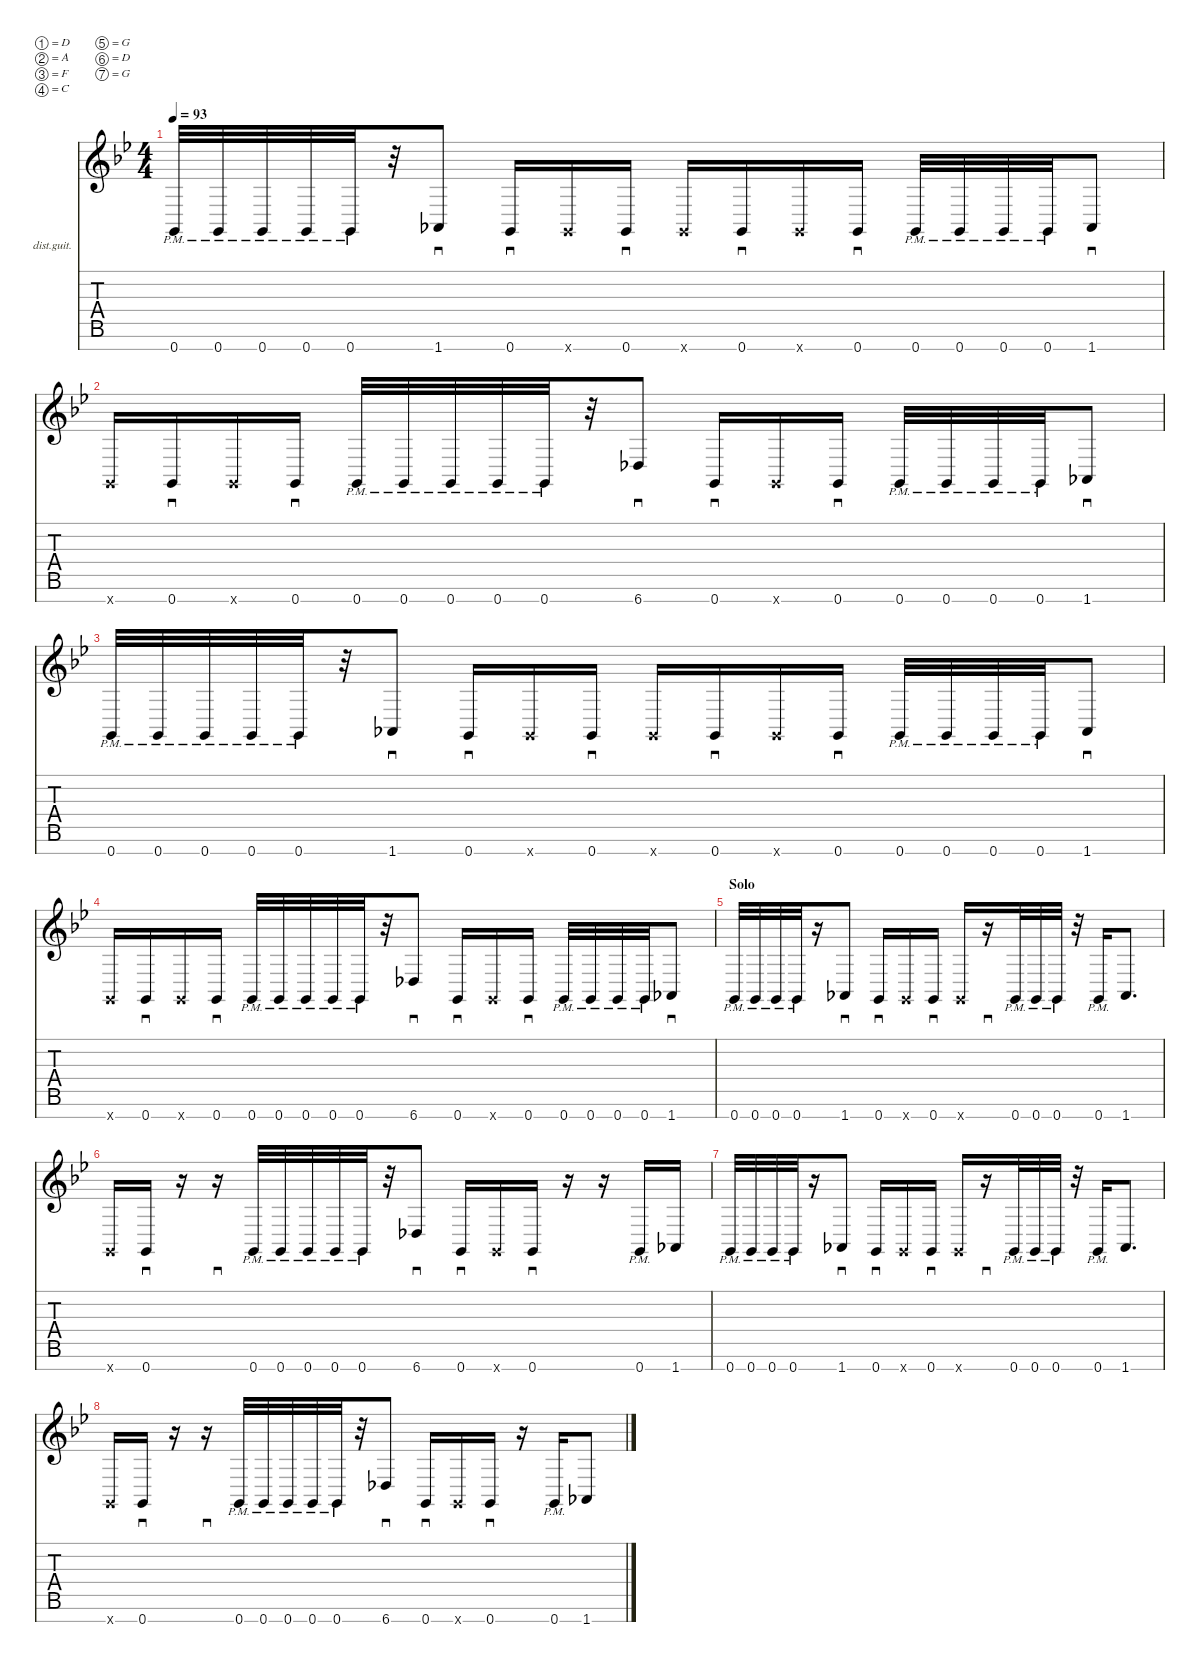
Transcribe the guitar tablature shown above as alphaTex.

\defaultSystemsLayout 2
\hideDynamics
\bracketExtendMode nobrackets
\firstSystemTrackNameOrientation horizontal
\otherSystemsTrackNameOrientation horizontal
\track ("Rhytm" "dist.guit.") {defaultSystemsLayout 2 solo instrument distortionguitar}
\staff {score tabs}
\tuning (D4 A3 F3 C3 G2 D2 G1)
\ts (4 4)
\tempo 93
\clef g2
\ks gminor
0.7{pm acc forcenatural}.32{dy mf beam Up} 0.7{pm acc forcenatural}.32{beam Up} 0.7{pm acc forcenatural}.32{beam Up} 0.7{pm acc forcenatural}.32{beam Up} 0.7{pm acc forcenatural}.32{beam Up} r.32{beam Up} 1.7{acc b}.8{sd beam Up} 0.7{acc forcenatural}.16{sd beam Up} 0.7{x acc forcenatural}.16{beam Up} 0.7{acc forcenatural}.16{sd beam Up} 0.7{x acc forcenatural}.16{beam Up} 0.7{acc forcenatural}.16{sd beam Up} 0.7{x acc forcenatural}.16{beam Up} 0.7{acc forcenatural}.16{sd beam Up} 0.7{pm acc forcenatural}.32{beam Up} 0.7{pm acc forcenatural}.32{beam Up} 0.7{pm acc forcenatural}.32{beam Up} 0.7{pm acc forcenatural}.32{beam Up} 1.7{acc b}.8{sd beam Up} |
0.7{x acc forcenatural}.16{beam Up} 0.7{acc forcenatural}.16{sd beam Up} 0.7{x acc forcenatural}.16{beam Up} 0.7{acc forcenatural}.16{sd beam Up} 0.7{pm acc forcenatural}.32{beam Up} 0.7{pm acc forcenatural}.32{beam Up} 0.7{pm acc forcenatural}.32{beam Up} 0.7{pm acc forcenatural}.32{beam Up} 0.7{pm acc forcenatural}.32{beam Up} r.32{beam Up} 6.7{acc b}.8{sd beam Up} 0.7{acc forcenatural}.16{sd beam Up} 0.7{x acc forcenatural}.16{beam Up} 0.7{acc forcenatural}.16{sd beam Up} 0.7{pm acc forcenatural}.32{beam Up} 0.7{pm acc forcenatural}.32{beam Up} 0.7{pm acc forcenatural}.32{beam Up} 0.7{pm acc forcenatural}.32{beam Up} 1.7{acc b}.8{sd beam Up} |
0.7{pm acc forcenatural}.32{beam Up} 0.7{pm acc forcenatural}.32{beam Up} 0.7{pm acc forcenatural}.32{beam Up} 0.7{pm acc forcenatural}.32{beam Up} 0.7{pm acc forcenatural}.32{beam Up} r.32{beam Up} 1.7{acc b}.8{sd beam Up} 0.7{acc forcenatural}.16{sd beam Up} 0.7{x acc forcenatural}.16{beam Up} 0.7{acc forcenatural}.16{sd beam Up} 0.7{x acc forcenatural}.16{beam Up} 0.7{acc forcenatural}.16{sd beam Up} 0.7{x acc forcenatural}.16{beam Up} 0.7{acc forcenatural}.16{sd beam Up} 0.7{pm acc forcenatural}.32{beam Up} 0.7{pm acc forcenatural}.32{beam Up} 0.7{pm acc forcenatural}.32{beam Up} 0.7{pm acc forcenatural}.32{beam Up} 1.7{acc b}.8{sd beam Up} |
0.7{x acc forcenatural}.16{beam Up} 0.7{acc forcenatural}.16{sd beam Up} 0.7{x acc forcenatural}.16{beam Up} 0.7{acc forcenatural}.16{sd beam Up} 0.7{pm acc forcenatural}.32{beam Up} 0.7{pm acc forcenatural}.32{beam Up} 0.7{pm acc forcenatural}.32{beam Up} 0.7{pm acc forcenatural}.32{beam Up} 0.7{pm acc forcenatural}.32{beam Up} r.32{beam Up} 6.7{acc b}.8{sd beam Up} 0.7{acc forcenatural}.16{sd beam Up} 0.7{x acc forcenatural}.16{beam Up} 0.7{acc forcenatural}.16{sd beam Up} 0.7{pm acc forcenatural}.32{beam Up} 0.7{pm acc forcenatural}.32{beam Up} 0.7{pm acc forcenatural}.32{beam Up} 0.7{pm acc forcenatural}.32{beam Up} 1.7{acc b}.8{sd beam Up} |
\section ("" "Solo")
0.7{pm acc forcenatural}.32{beam Up} 0.7{pm acc forcenatural}.32{beam Up} 0.7{pm acc forcenatural}.32{beam Up} 0.7{pm acc forcenatural}.32{beam Up} r.16{beam Up} 1.7{acc b}.8{sd beam Up} 0.7{acc forcenatural}.16{sd beam Up} 0.7{x acc forcenatural}.16{beam Up} 0.7{acc forcenatural}.16{sd beam Up} 0.7{x acc forcenatural}.16{beam Up} r.16{sd beam Up} 0.7{pm acc forcenatural}.32{beam Up} 0.7{pm acc forcenatural}.32{beam Up} 0.7{pm acc forcenatural}.32{beam Up} r.32{beam Up} 0.7{pm acc forcenatural}.16{beam Up} 1.7{acc b}.8{d beam Up} |
0.7{x acc forcenatural}.16{beam Up} 0.7{acc forcenatural}.16{sd beam Up} r.16{beam Up} r.16{sd beam Up} 0.7{pm acc forcenatural}.32{beam Up} 0.7{pm acc forcenatural}.32{beam Up} 0.7{pm acc forcenatural}.32{beam Up} 0.7{pm acc forcenatural}.32{beam Up} 0.7{pm acc forcenatural}.32{beam Up} r.32{beam Up} 6.7{acc b}.8{sd beam Up} 0.7{acc forcenatural}.16{sd beam Up} 0.7{x acc forcenatural}.16{beam Up} 0.7{acc forcenatural}.16{sd beam Up} r.16{beam Up} r.16{beam Up} 0.7{pm acc forcenatural}.16{beam Up} 1.7{acc b}.16{beam Up} |
0.7{pm acc forcenatural}.32{beam Up} 0.7{pm acc forcenatural}.32{beam Up} 0.7{pm acc forcenatural}.32{beam Up} 0.7{pm acc forcenatural}.32{beam Up} r.16{beam Up} 1.7{acc b}.8{sd beam Up} 0.7{acc forcenatural}.16{sd beam Up} 0.7{x acc forcenatural}.16{beam Up} 0.7{acc forcenatural}.16{sd beam Up} 0.7{x acc forcenatural}.16{beam Up} r.16{sd beam Up} 0.7{pm acc forcenatural}.32{beam Up} 0.7{pm acc forcenatural}.32{beam Up} 0.7{pm acc forcenatural}.32{beam Up} r.32{beam Up} 0.7{pm acc forcenatural}.16{beam Up} 1.7{acc b}.8{d beam Up} |
0.7{x acc forcenatural}.16{beam Up} 0.7{acc forcenatural}.16{sd beam Up} r.16{beam Up} r.16{sd beam Up} 0.7{pm acc forcenatural}.32{beam Up} 0.7{pm acc forcenatural}.32{beam Up} 0.7{pm acc forcenatural}.32{beam Up} 0.7{pm acc forcenatural}.32{beam Up} 0.7{pm acc forcenatural}.32{beam Up} r.32{beam Up} 6.7{acc b}.8{sd beam Up} 0.7{acc forcenatural}.16{sd beam Up} 0.7{x acc forcenatural}.16{beam Up} 0.7{acc forcenatural}.16{sd beam Up} r.16{beam Up} 0.7{pm acc forcenatural}.16{beam Up} 1.7{acc b}.8{beam Up}
